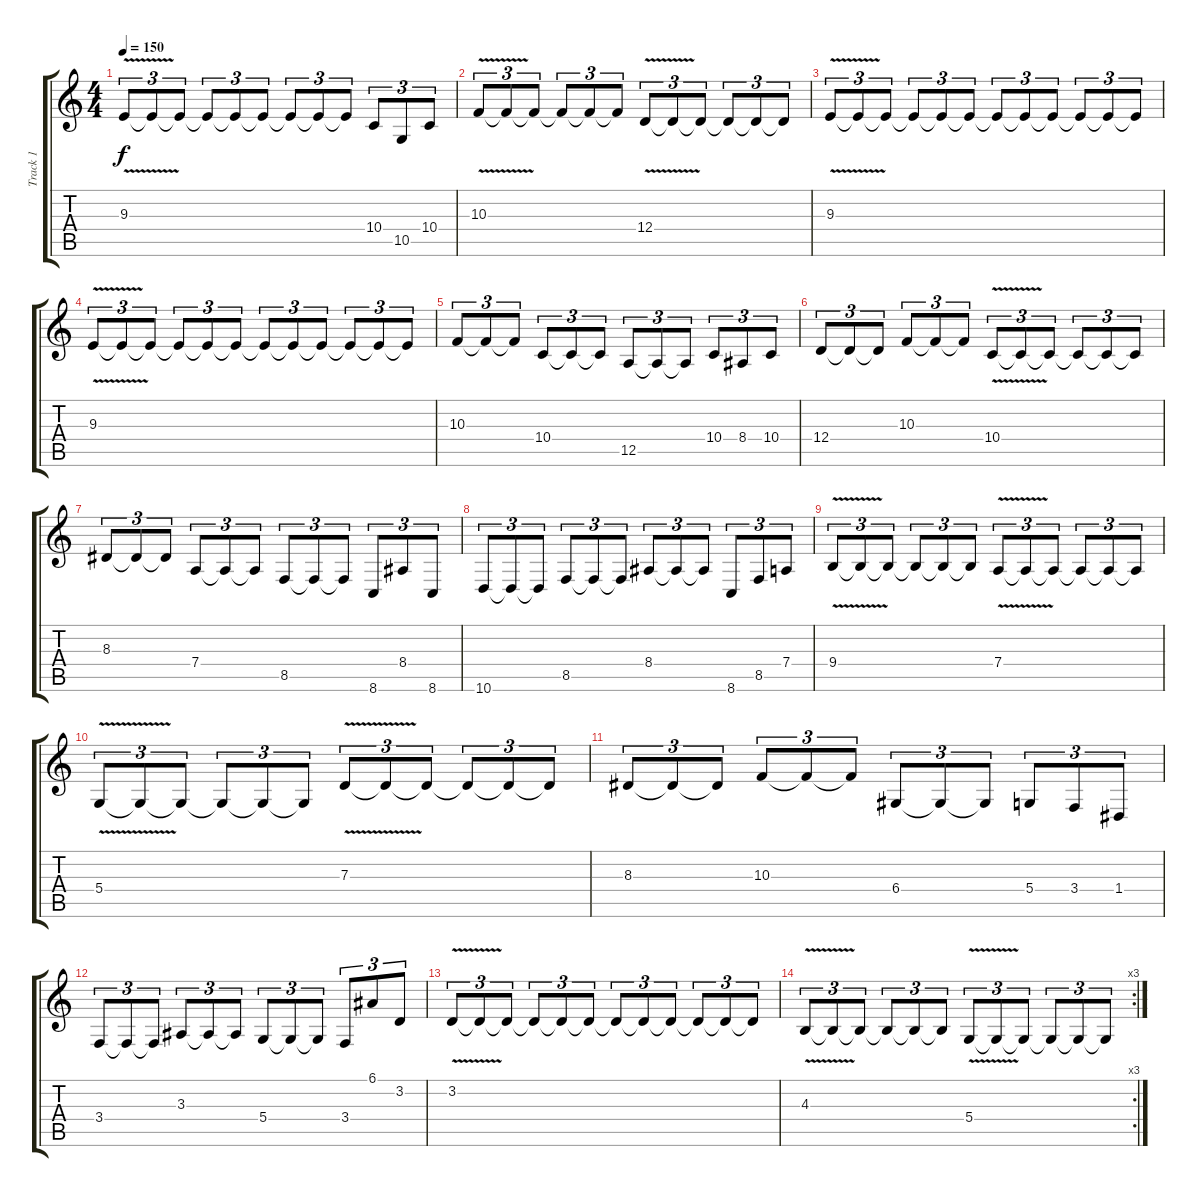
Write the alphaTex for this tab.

\track ("Track 1" "Track 1") {instrument lead5charang}
\staff {score tabs}
\tuning (E4 B3 G3 D3 A2 E2) {hide}
\ts (4 4)
\tempo 150
\clef g2
\ks c
9.3{v}.8{tu (3 2) dy f} 9.3{t}.8{tu (3 2)} 9.3{t}.8{tu (3 2)} 9.3{t}.8{tu (3 2)} 9.3{t}.8{tu (3 2)} 9.3{t}.8{tu (3 2)} 9.3{t}.8{tu (3 2)} 9.3{t}.8{tu (3 2)} 9.3{t}.8{tu (3 2)} 10.4.8{tu (3 2)} 10.5.8{tu (3 2)} 10.4.8{tu (3 2)} |
10.3{v}.8{tu (3 2)} 10.3{t}.8{tu (3 2)} 10.3{t}.8{tu (3 2)} 10.3{t}.8{tu (3 2)} 10.3{t}.8{tu (3 2)} 10.3{t}.8{tu (3 2)} 12.4{v}.8{tu (3 2)} 12.4{t}.8{tu (3 2)} 12.4{t}.8{tu (3 2)} 12.4{t}.8{tu (3 2)} 12.4{t}.8{tu (3 2)} 12.4{t}.8{tu (3 2)} |
9.3{v}.8{tu (3 2)} 9.3{t}.8{tu (3 2)} 9.3{t}.8{tu (3 2)} 9.3{t}.8{tu (3 2)} 9.3{t}.8{tu (3 2)} 9.3{t}.8{tu (3 2)} 9.3{t}.8{tu (3 2)} 9.3{t}.8{tu (3 2)} 9.3{t}.8{tu (3 2)} 9.3{t}.8{tu (3 2)} 9.3{t}.8{tu (3 2)} 9.3{t}.8{tu (3 2)} |
9.3{v}.8{tu (3 2)} 9.3{t}.8{tu (3 2)} 9.3{t}.8{tu (3 2)} 9.3{t}.8{tu (3 2)} 9.3{t}.8{tu (3 2)} 9.3{t}.8{tu (3 2)} 9.3{t}.8{tu (3 2)} 9.3{t}.8{tu (3 2)} 9.3{t}.8{tu (3 2)} 9.3{t}.8{tu (3 2)} 9.3{t}.8{tu (3 2)} 9.3{t}.8{tu (3 2)} |
10.3.8{tu (3 2)} 10.3{t}.8{tu (3 2)} 10.3{t}.8{tu (3 2)} 10.4.8{tu (3 2)} 10.4{t}.8{tu (3 2)} 10.4{t}.8{tu (3 2)} 12.5.8{tu (3 2)} 12.5{t}.8{tu (3 2)} 12.5{t}.8{tu (3 2)} 10.4.8{tu (3 2)} 8.4.8{tu (3 2)} 10.4.8{tu (3 2)} |
12.4.8{tu (3 2)} 12.4{t}.8{tu (3 2)} 12.4{t}.8{tu (3 2)} 10.3.8{tu (3 2)} 10.3{t}.8{tu (3 2)} 10.3{t}.8{tu (3 2)} 10.4{v}.8{tu (3 2)} 10.4{t}.8{tu (3 2)} 10.4{t}.8{tu (3 2)} 10.4{t}.8{tu (3 2)} 10.4{t}.8{tu (3 2)} 10.4{t}.8{tu (3 2)} |
8.3.8{tu (3 2)} 8.3{t}.8{tu (3 2)} 8.3{t}.8{tu (3 2)} 7.4.8{tu (3 2)} 7.4{t}.8{tu (3 2)} 7.4{t}.8{tu (3 2)} 8.5.8{tu (3 2)} 8.5{t}.8{tu (3 2)} 8.5{t}.8{tu (3 2)} 8.6.8{tu (3 2)} 8.4.8{tu (3 2)} 8.6.8{tu (3 2)} |
10.6.8{tu (3 2)} 10.6{t}.8{tu (3 2)} 10.6{t}.8{tu (3 2)} 8.5.8{tu (3 2)} 8.5{t}.8{tu (3 2)} 8.5{t}.8{tu (3 2)} 8.4.8{tu (3 2)} 8.4{t}.8{tu (3 2)} 8.4{t}.8{tu (3 2)} 8.6.8{tu (3 2)} 8.5.8{tu (3 2)} 7.4.8{tu (3 2)} |
9.4{v}.8{tu (3 2)} 9.4{t}.8{tu (3 2)} 9.4{t}.8{tu (3 2)} 9.4{t}.8{tu (3 2)} 9.4{t}.8{tu (3 2)} 9.4{t}.8{tu (3 2)} 7.4{v}.8{tu (3 2)} 7.4{t}.8{tu (3 2)} 7.4{t}.8{tu (3 2)} 7.4{t}.8{tu (3 2)} 7.4{t}.8{tu (3 2)} 7.4{t}.8{tu (3 2)} |
5.4{v}.8{tu (3 2)} 5.4{t}.8{tu (3 2)} 5.4{t}.8{tu (3 2)} 5.4{t}.8{tu (3 2)} 5.4{t}.8{tu (3 2)} 5.4{t}.8{tu (3 2)} 7.3{v}.8{tu (3 2)} 7.3{t}.8{tu (3 2)} 7.3{t}.8{tu (3 2)} 7.3{t}.8{tu (3 2)} 7.3{t}.8{tu (3 2)} 7.3{t}.8{tu (3 2)} |
8.3.8{tu (3 2)} 8.3{t}.8{tu (3 2)} 8.3{t}.8{tu (3 2)} 10.3.8{tu (3 2)} 10.3{t}.8{tu (3 2)} 10.3{t}.8{tu (3 2)} 6.4.8{tu (3 2)} 6.4{t}.8{tu (3 2)} 6.4{t}.8{tu (3 2)} 5.4.8{tu (3 2)} 3.4.8{tu (3 2)} 1.4.8{tu (3 2)} |
3.4.8{tu (3 2)} 3.4{t}.8{tu (3 2)} 3.4{t}.8{tu (3 2)} 3.3.8{tu (3 2)} 3.3{t}.8{tu (3 2)} 3.3{t}.8{tu (3 2)} 5.4.8{tu (3 2)} 5.4{t}.8{tu (3 2)} 5.4{t}.8{tu (3 2)} 3.4.8{tu (3 2)} 6.1.8{tu (3 2)} 3.2.8{tu (3 2)} |
3.2{v}.8{tu (3 2)} 3.2{t}.8{tu (3 2)} 3.2{t}.8{tu (3 2)} 3.2{t}.8{tu (3 2)} 3.2{t}.8{tu (3 2)} 3.2{t}.8{tu (3 2)} 3.2{t}.8{tu (3 2)} 3.2{t}.8{tu (3 2)} 3.2{t}.8{tu (3 2)} 3.2{t}.8{tu (3 2)} 3.2{t}.8{tu (3 2)} 3.2{t}.8{tu (3 2)} |
\rc 3
4.3{v}.8{tu (3 2)} 4.3{t}.8{tu (3 2)} 4.3{t}.8{tu (3 2)} 4.3{t}.8{tu (3 2)} 4.3{t}.8{tu (3 2)} 4.3{t}.8{tu (3 2)} 5.4{v}.8{tu (3 2)} 5.4{t}.8{tu (3 2)} 5.4{t}.8{tu (3 2)} 5.4{t}.8{tu (3 2)} 5.4{t}.8{tu (3 2)} 5.4{t}.8{tu (3 2)}
